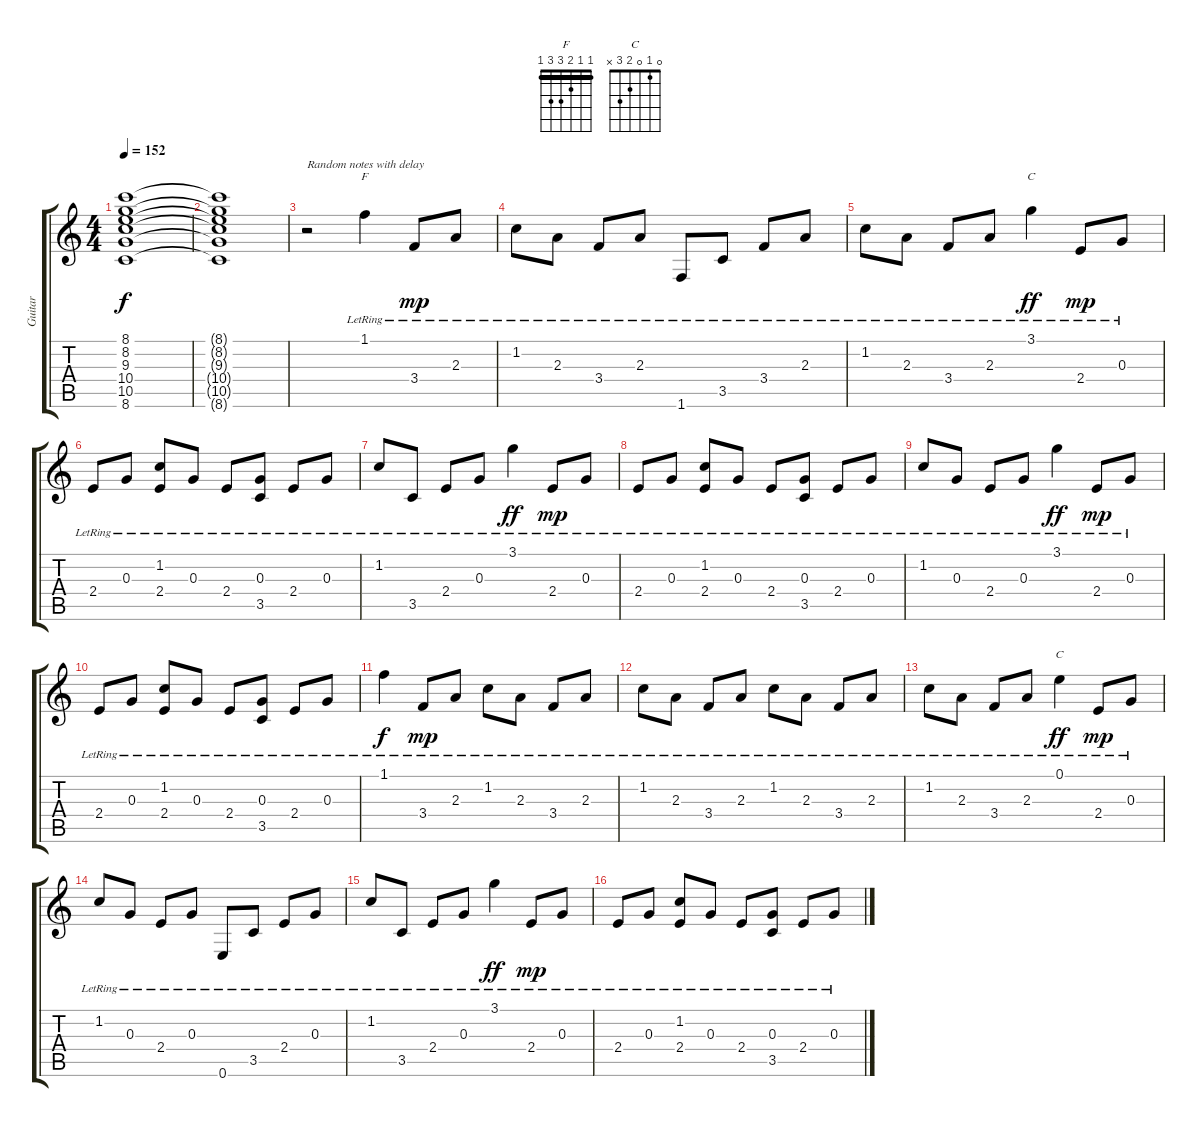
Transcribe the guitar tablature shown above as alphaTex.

\track ("Guitar" "Guitar") {instrument distortionguitar}
\staff {score tabs}
\tuning (E4 B3 G3 D3 A2 E2) {hide}
\chord ("F" 1 1 2 3 3 1) {barre 1}
\chord ("C" 3 1 0 2 3 x)
\chord ("C" 0 1 0 2 3 x)
\ts (4 4)
\tempo 152
\clef g2
\ks c
(8.1{t} 8.2{t} 9.3{t} 10.4{t} 10.5{t} 8.6{t}).1{dy f} |
(8.1{t} 8.2{t} 9.3{t} 10.4{t} 10.5{t} 8.6{t}).1 |
r.2{txt "Random notes with delay" volume 11 instrument electricguitarclean} 1.1{lr}.4{ch "F"} 3.4{lr}.8{dy mp} 2.3{lr}.8 |
1.2{lr}.8 2.3{lr}.8 3.4{lr}.8 2.3{lr}.8 1.6{lr}.8 3.5{lr}.8 3.4{lr}.8 2.3{lr}.8 |
1.2{lr}.8 2.3{lr}.8 3.4{lr}.8 2.3{lr}.8 3.1{lr}.4{ch "C" dy ff} 2.4{lr}.8{dy mp} 0.3{lr}.8 |
2.4{lr}.8 0.3{lr}.8 (1.2{lr} 2.4{lr}).8 0.3{lr}.8 2.4{lr}.8 (0.3{lr} 3.5{lr}).8 2.4{lr}.8 0.3{lr}.8 |
1.2{lr}.8 3.5{lr}.8 2.4{lr}.8 0.3{lr}.8 3.1{lr}.4{dy ff} 2.4{lr}.8{dy mp} 0.3{lr}.8 |
2.4{lr}.8 0.3{lr}.8 (1.2{lr} 2.4{lr}).8 0.3{lr}.8 2.4{lr}.8 (0.3{lr} 3.5{lr}).8 2.4{lr}.8 0.3{lr}.8 |
1.2{lr}.8 0.3{lr}.8 2.4{lr}.8 0.3{lr}.8 3.1{lr}.4{dy ff} 2.4{lr}.8{dy mp} 0.3{lr}.8 |
2.4{lr}.8 0.3{lr}.8 (1.2{lr} 2.4{lr}).8 0.3{lr}.8 2.4{lr}.8 (0.3{lr} 3.5{lr}).8 2.4{lr}.8 0.3{lr}.8 |
1.1{lr}.4{dy f} 3.4{lr}.8{dy mp} 2.3{lr}.8 1.2{lr}.8 2.3{lr}.8 3.4{lr}.8 2.3{lr}.8 |
1.2{lr}.8 2.3{lr}.8 3.4{lr}.8 2.3{lr}.8 1.2{lr}.8 2.3{lr}.8 3.4{lr}.8 2.3{lr}.8 |
1.2{lr}.8 2.3{lr}.8 3.4{lr}.8 2.3{lr}.8 0.1{lr}.4{ch "C" dy ff} 2.4{lr}.8{dy mp} 0.3{lr}.8 |
1.2{lr}.8 0.3{lr}.8 2.4{lr}.8 0.3{lr}.8 0.6{lr}.8 3.5{lr}.8 2.4{lr}.8 0.3{lr}.8 |
1.2{lr}.8 3.5{lr}.8 2.4{lr}.8 0.3{lr}.8 3.1{lr}.4{dy ff} 2.4{lr}.8{dy mp} 0.3{lr}.8 |
2.4{lr}.8 0.3{lr}.8 (1.2{lr} 2.4{lr}).8 0.3{lr}.8 2.4{lr}.8 (0.3{lr} 3.5{lr}).8 2.4{lr}.8 0.3{lr}.8
